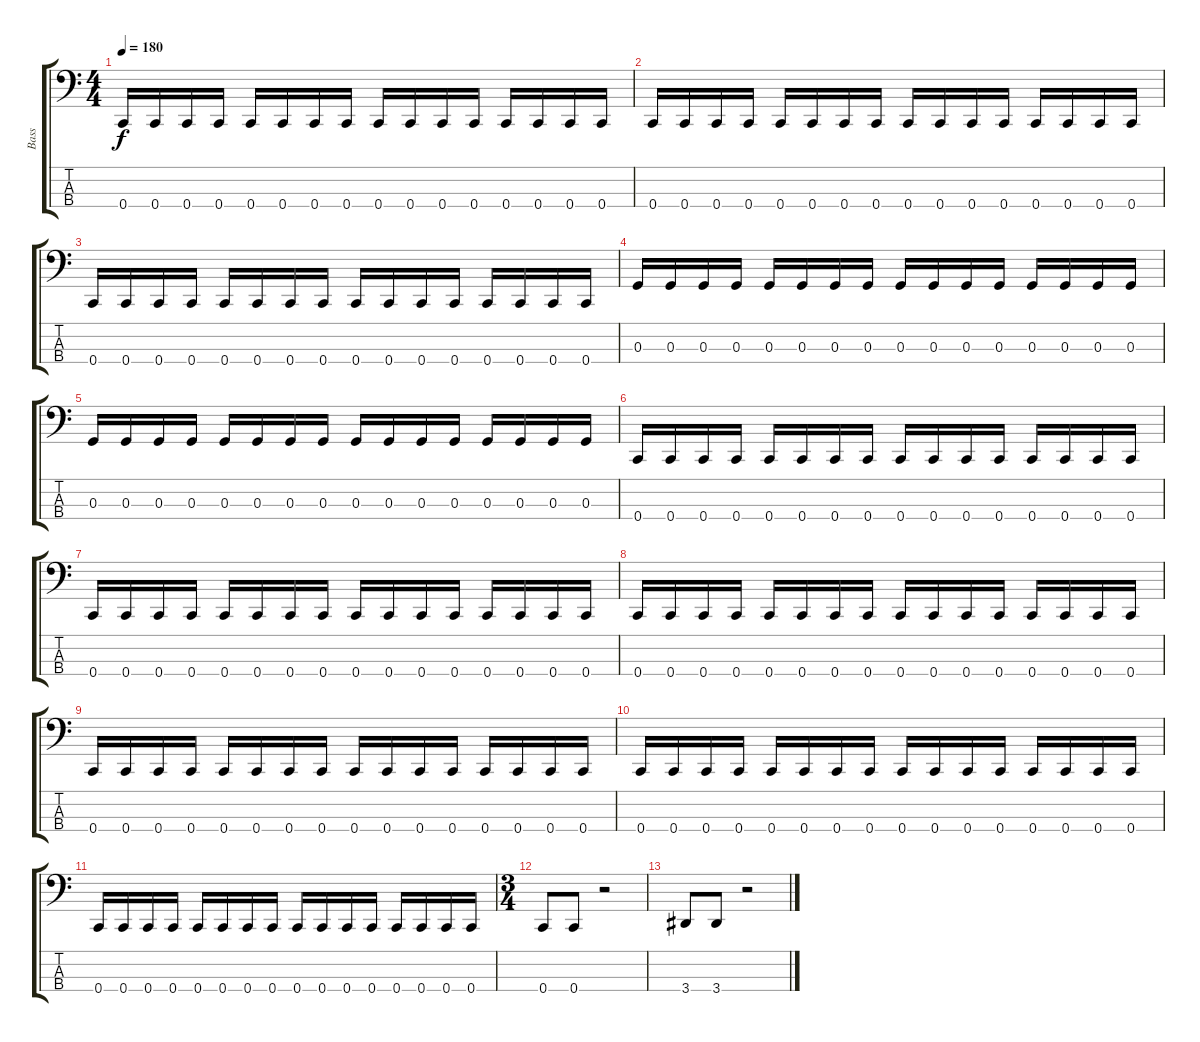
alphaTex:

\track ("Bass" "Bass") {instrument acousticguitarsteel}
\staff {score tabs}
\tuning (F2 C2 G1 C1) {hide}
\ts (4 4)
\tempo 180
\clef f4
\ks c
0.4.16{dy f} 0.4.16 0.4.16 0.4.16 0.4.16 0.4.16 0.4.16 0.4.16 0.4.16 0.4.16 0.4.16 0.4.16 0.4.16 0.4.16 0.4.16 0.4.16 |
0.4.16 0.4.16 0.4.16 0.4.16 0.4.16 0.4.16 0.4.16 0.4.16 0.4.16 0.4.16 0.4.16 0.4.16 0.4.16 0.4.16 0.4.16 0.4.16 |
0.4.16 0.4.16 0.4.16 0.4.16 0.4.16 0.4.16 0.4.16 0.4.16 0.4.16 0.4.16 0.4.16 0.4.16 0.4.16 0.4.16 0.4.16 0.4.16 |
0.3.16 0.3.16 0.3.16 0.3.16 0.3.16 0.3.16 0.3.16 0.3.16 0.3.16 0.3.16 0.3.16 0.3.16 0.3.16 0.3.16 0.3.16 0.3.16 |
0.3.16 0.3.16 0.3.16 0.3.16 0.3.16 0.3.16 0.3.16 0.3.16 0.3.16 0.3.16 0.3.16 0.3.16 0.3.16 0.3.16 0.3.16 0.3.16 |
0.4.16 0.4.16 0.4.16 0.4.16 0.4.16 0.4.16 0.4.16 0.4.16 0.4.16 0.4.16 0.4.16 0.4.16 0.4.16 0.4.16 0.4.16 0.4.16 |
0.4.16 0.4.16 0.4.16 0.4.16 0.4.16 0.4.16 0.4.16 0.4.16 0.4.16 0.4.16 0.4.16 0.4.16 0.4.16 0.4.16 0.4.16 0.4.16 |
0.4.16 0.4.16 0.4.16 0.4.16 0.4.16 0.4.16 0.4.16 0.4.16 0.4.16 0.4.16 0.4.16 0.4.16 0.4.16 0.4.16 0.4.16 0.4.16 |
0.4.16 0.4.16 0.4.16 0.4.16 0.4.16 0.4.16 0.4.16 0.4.16 0.4.16 0.4.16 0.4.16 0.4.16 0.4.16 0.4.16 0.4.16 0.4.16 |
0.4.16 0.4.16 0.4.16 0.4.16 0.4.16 0.4.16 0.4.16 0.4.16 0.4.16 0.4.16 0.4.16 0.4.16 0.4.16 0.4.16 0.4.16 0.4.16 |
0.4.16 0.4.16 0.4.16 0.4.16 0.4.16 0.4.16 0.4.16 0.4.16 0.4.16 0.4.16 0.4.16 0.4.16 0.4.16 0.4.16 0.4.16 0.4.16 |
\ts (3 4)
0.4.8 0.4.8 r.2 |
3.4.8 3.4.8 r.2
